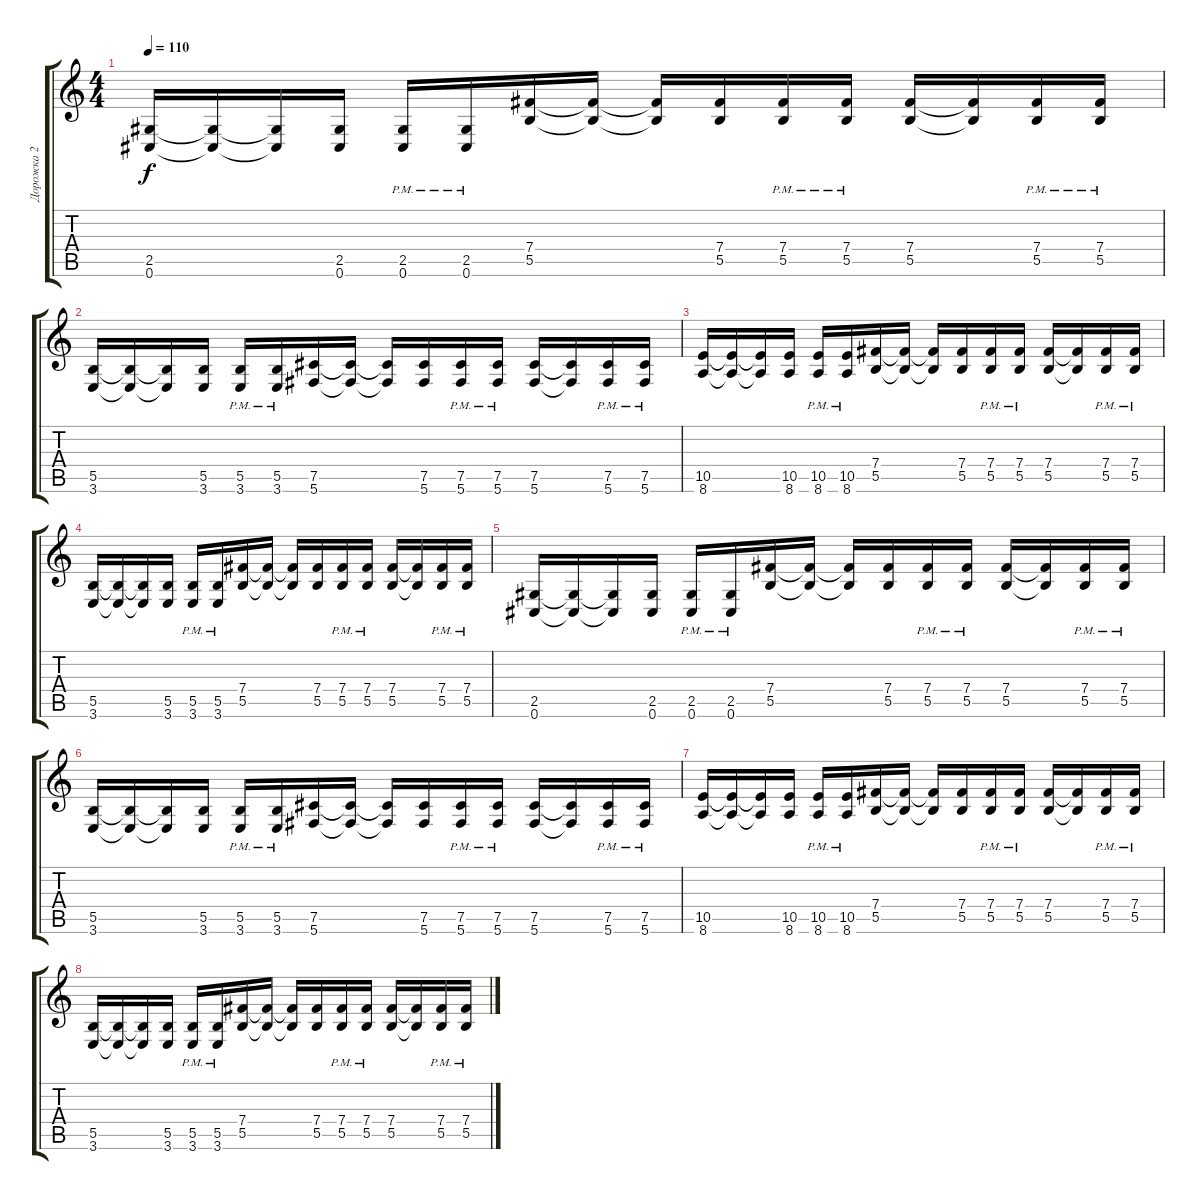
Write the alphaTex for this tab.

\track ("Дорожка 2" "Дорожка 2") {instrument distortionguitar}
\staff {score tabs}
\tuning (Db4 Ab3 E3 B2 Gb2 Db2) {hide}
\ts (4 4)
\tempo 110
\clef g2
\ks c
(2.5 0.6).16{dy f} (2.5{t} 0.6{t}).16 (2.5{t} 0.6{t}).16 (2.5 0.6).16 (2.5{pm} 0.6{pm}).16 (2.5{pm} 0.6{pm}).16 (7.4 5.5).16 (7.4{t} 5.5{t}).16 (7.4{t} 5.5{t}).16 (7.4 5.5).16 (7.4{pm} 5.5{pm}).16 (7.4{pm} 5.5{pm}).16 (7.4 5.5).16 (7.4{t} 5.5{t}).16 (7.4{pm} 5.5{pm}).16 (7.4{pm} 5.5{pm}).16 |
(5.5 3.6).16 (5.5{t} 3.6{t}).16 (5.5{t} 3.6{t}).16 (5.5 3.6).16 (5.5{pm} 3.6{pm}).16 (5.5{pm} 3.6{pm}).16 (7.5 5.6).16 (7.5{t} 5.6{t}).16 (7.5{t} 5.6{t}).16 (7.5 5.6).16 (7.5{pm} 5.6{pm}).16 (7.5{pm} 5.6{pm}).16 (7.5 5.6).16 (7.5{t} 5.6{t}).16 (7.5{pm} 5.6{pm}).16 (7.5{pm} 5.6{pm}).16 |
(10.5 8.6).16 (10.5{t} 8.6{t}).16 (10.5{t} 8.6{t}).16 (10.5 8.6).16 (10.5{pm} 8.6{pm}).16 (10.5{pm} 8.6{pm}).16 (7.4 5.5).16 (7.4{t} 5.5{t}).16 (7.4{t} 5.5{t}).16 (7.4 5.5).16 (7.4{pm} 5.5{pm}).16 (7.4{pm} 5.5{pm}).16 (7.4 5.5).16 (7.4{t} 5.5{t}).16 (7.4{pm} 5.5{pm}).16 (7.4{pm} 5.5{pm}).16 |
(5.5 3.6).16 (5.5{t} 3.6{t}).16 (5.5{t} 3.6{t}).16 (5.5 3.6).16 (5.5{pm} 3.6{pm}).16 (5.5{pm} 3.6{pm}).16 (7.4 5.5).16 (7.4{t} 5.5{t}).16 (7.4{t} 5.5{t}).16 (7.4 5.5).16 (7.4{pm} 5.5{pm}).16 (7.4{pm} 5.5{pm}).16 (7.4 5.5).16 (7.4{t} 5.5{t}).16 (7.4{pm} 5.5{pm}).16 (7.4{pm} 5.5{pm}).16 |
(2.5 0.6).16 (2.5{t} 0.6{t}).16 (2.5{t} 0.6{t}).16 (2.5 0.6).16 (2.5{pm} 0.6{pm}).16 (2.5{pm} 0.6{pm}).16 (7.4 5.5).16 (7.4{t} 5.5{t}).16 (7.4{t} 5.5{t}).16 (7.4 5.5).16 (7.4{pm} 5.5{pm}).16 (7.4{pm} 5.5{pm}).16 (7.4 5.5).16 (7.4{t} 5.5{t}).16 (7.4{pm} 5.5{pm}).16 (7.4{pm} 5.5{pm}).16 |
(5.5 3.6).16 (5.5{t} 3.6{t}).16 (5.5{t} 3.6{t}).16 (5.5 3.6).16 (5.5{pm} 3.6{pm}).16 (5.5{pm} 3.6{pm}).16 (7.5 5.6).16 (7.5{t} 5.6{t}).16 (7.5{t} 5.6{t}).16 (7.5 5.6).16 (7.5{pm} 5.6{pm}).16 (7.5{pm} 5.6{pm}).16 (7.5 5.6).16 (7.5{t} 5.6{t}).16 (7.5{pm} 5.6{pm}).16 (7.5{pm} 5.6{pm}).16 |
(10.5 8.6).16 (10.5{t} 8.6{t}).16 (10.5{t} 8.6{t}).16 (10.5 8.6).16 (10.5{pm} 8.6{pm}).16 (10.5{pm} 8.6{pm}).16 (7.4 5.5).16 (7.4{t} 5.5{t}).16 (7.4{t} 5.5{t}).16 (7.4 5.5).16 (7.4{pm} 5.5{pm}).16 (7.4{pm} 5.5{pm}).16 (7.4 5.5).16 (7.4{t} 5.5{t}).16 (7.4{pm} 5.5{pm}).16 (7.4{pm} 5.5{pm}).16 |
(5.5 3.6).16 (5.5{t} 3.6{t}).16 (5.5{t} 3.6{t}).16 (5.5 3.6).16 (5.5{pm} 3.6{pm}).16 (5.5{pm} 3.6{pm}).16 (7.4 5.5).16 (7.4{t} 5.5{t}).16 (7.4{t} 5.5{t}).16 (7.4 5.5).16 (7.4{pm} 5.5{pm}).16 (7.4{pm} 5.5{pm}).16 (7.4 5.5).16 (7.4{t} 5.5{t}).16 (7.4{pm} 5.5{pm}).16 (7.4{pm} 5.5{pm}).16
